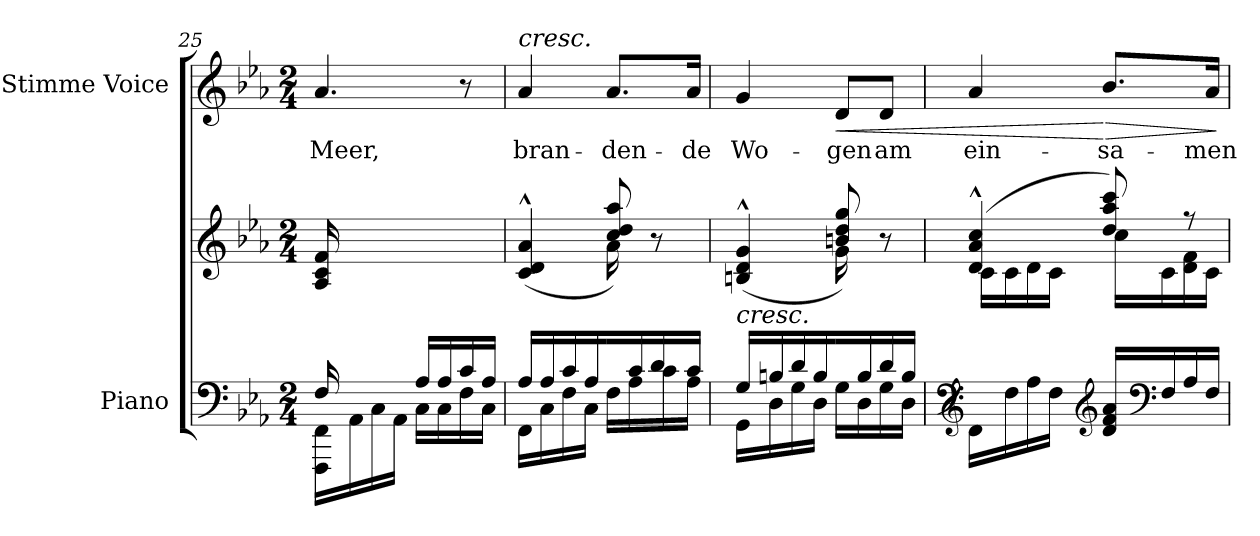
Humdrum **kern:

**kern	**kern	**kern	**text	**dynam
*part2	*part2	*part1	*part1	*part1
*staff3	*staff2	*staff1	*staff1	*staff1
*I"Piano	*	*I"Stimme Voice	*	*
*I'Pno	*	*	*	*
!!LO:LB:g=z
*clefF4	*clefG2	*clefG2	*	*
*k[b-e-a-]	*k[b-e-a-]	*k[b-e-a-]	*	*
*M2/4	*M2/4	*M2/4	*	*
=25	=25	=25	=25	=25
*^	*	*	*	*
*	*^	*	*	*	*
*	*	*^	*	*	*	*
!	!	!	!	!	!	!LO:LY:b	!
16ryy	16F/	2ryy	16FFF\ 16FF\LL	16A-/ 16c/ 16f/LL	4.a-/	Meer,	.
16F/	4..ryy	.	16AA-\	4..ryy	.	.	.
16A-/	.	.	16C\	.	.	.	.
16F/JJ	.	.	16AA-\JJ	.	.	.	.
16A-/LL	.	.	16C\LL	.	.	.	.
16A-/	.	.	16C\	.	.	.	.
16c/	.	.	16F\	.	8r	.	.
16A-/JJ	.	.	16C\JJ	.	.	.	.
=26	=26	=26	=26	=26	=26	=26	=26
*	*	*	*	*^	*	*	*
!	!	!	!	!	!	!LO:TX:a:i:t=cresc.	!	!
!	!	!	!	!	!	!	!LO:LY:b	!
*	*v	*v	*v	*	*	*	*	*
16A-/LL	16FF\LL	(>4c/^^ 4d/^^ 4a-/^^	4ryy	4a-/	bran-	.
16A-/	16C\	.	.	.	.	.
16c/	16F\	.	.	.	.	.
16A-/JJ	16C\JJ	.	.	.	.	.
!	!	!	!	!	!LO:LY:b	!
16ryy	16F\LL	8cc/ 8dd/ 8aa-/)	16a-\LL	8.a-/L	-den-	.
16c/	16A-\	.	8.ryy	.	.	.
16d/	16c\	8r	.	.	.	.
!	!	!	!	!	!LO:LY:b	!
16c/JJ	16A-\JJ	.	.	16a-/Jk	-de	.
=27	=27	=27	=27	=27	=27	=27
!	!	!LO:TX:b:i:t=cresc.	!	!	!	!
!	!	!	!	!	!LO:LY:b	!
16G/LL	16GG\LL	(>4Bn/^^ 4d/^^ 4g/^^	4ryy	4g/	Wo-	.
16Bn/	16D\	.	.	.	.	.
16d/	16G\	.	.	.	.	.
16B/JJ	16D\JJ	.	.	.	.	.
!	!	!	!	!	!LO:LY:b	!LO:HP:b
16ryy	16G\LL	8bn/ 8dd/ 8gg/)	16g\LL	8d/L	-gen	<
16B/	16D\	.	8.ryy	.	.	.
!	!	!	!	!	!LO:LY:b	!
16d/	16G\	8r	.	8d/J	am	.
16B/JJ	16D\JJ	.	.	.	.	.
=28	=28	=28	=28	=28	=28	=28
!	!	!	!	!	!LO:LY:b	!
*v	*v	*	*	*	*	*
16FF\LL	(4d/^^ 4a-/^^ 4cc/^^	16c\LL	4a-/	ein-	.
16F\	.	16c\	.	.	.
16A-\	.	16d\	.	.	.
16F\JJ	.	16c\JJ	.	.	.
*clefG2	*	*	*	*	*
!	!	!	!	!LO:LY:b	!LO:HP:n=1:b
16d/ 16f/ 16a-/LL	8dd/ 8aa-/ 8ccc/)	16cc\LL	8.b-/L	-sa-	[ >
*clefF4	*	*	*	*	*
16F/	.	16c\	.	.	.
16A-/	8r	16d\ 16f\	.	.	.
!	!	!	!	!LO:LY:b	!
16F/JJ	.	16c\JJ	16a-/Jk	-men	.
*	*v	*v	*	*	*
.	.	.	.	]
=	=	=	=	=
*-	*-	*-	*-	*-
